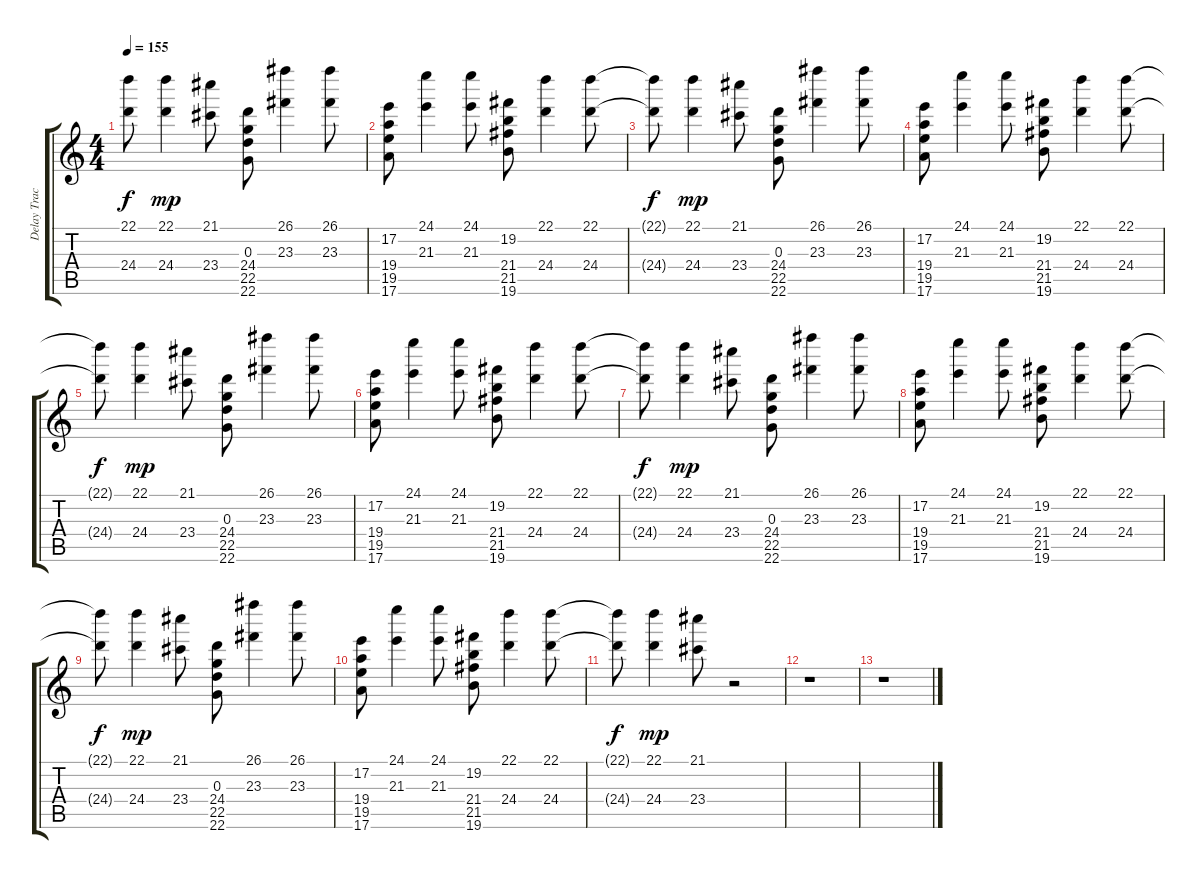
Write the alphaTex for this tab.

\track ("Delay Track (ignore)" "Delay Trac") {instrument electricguitarjazz}
\staff {score tabs}
\tuning (E4 B3 G3 D3 A2 E2) {hide}
\ts (4 4)
\tempo 155
\clef g2
\ks c
(22.1{t} 24.4{t}).8{dy f} (22.1 24.4).4{dy mp} (21.1 23.4).8 (0.3 24.4 22.5 22.6).8 (26.1 23.3).4 (26.1 23.3).8 |
(17.2 19.4 19.5 17.6).8 (24.1 21.3).4 (24.1 21.3).8 (19.2 21.4 21.5 19.6).8 (22.1 24.4).4 (22.1 24.4).8 |
(22.1{t} 24.4{t}).8{dy f} (22.1 24.4).4{dy mp} (21.1 23.4).8 (0.3 24.4 22.5 22.6).8 (26.1 23.3).4 (26.1 23.3).8 |
(17.2 19.4 19.5 17.6).8 (24.1 21.3).4 (24.1 21.3).8 (19.2 21.4 21.5 19.6).8 (22.1 24.4).4 (22.1 24.4).8 |
(22.1{t} 24.4{t}).8{dy f} (22.1 24.4).4{dy mp} (21.1 23.4).8 (0.3 24.4 22.5 22.6).8 (26.1 23.3).4 (26.1 23.3).8 |
(17.2 19.4 19.5 17.6).8 (24.1 21.3).4 (24.1 21.3).8 (19.2 21.4 21.5 19.6).8 (22.1 24.4).4 (22.1 24.4).8 |
(22.1{t} 24.4{t}).8{dy f} (22.1 24.4).4{dy mp} (21.1 23.4).8 (0.3 24.4 22.5 22.6).8 (26.1 23.3).4 (26.1 23.3).8 |
(17.2 19.4 19.5 17.6).8 (24.1 21.3).4 (24.1 21.3).8 (19.2 21.4 21.5 19.6).8 (22.1 24.4).4 (22.1 24.4).8 |
(22.1{t} 24.4{t}).8{dy f} (22.1 24.4).4{dy mp} (21.1 23.4).8 (0.3 24.4 22.5 22.6).8 (26.1 23.3).4 (26.1 23.3).8 |
(17.2 19.4 19.5 17.6).8 (24.1 21.3).4 (24.1 21.3).8 (19.2 21.4 21.5 19.6).8 (22.1 24.4).4 (22.1 24.4).8 |
(22.1{t} 24.4{t}).8{dy f} (22.1 24.4).4{dy mp} (21.1 23.4).8 r.2 |
r.1 |
r.1
